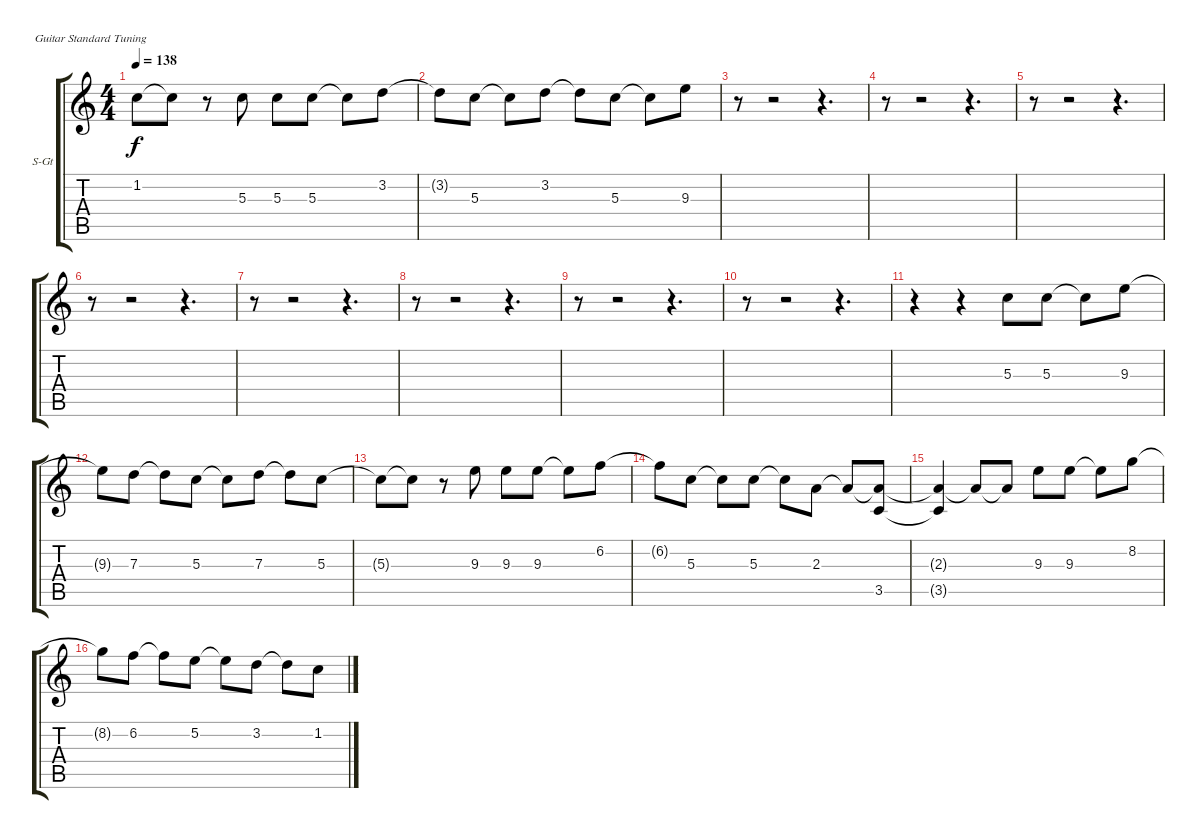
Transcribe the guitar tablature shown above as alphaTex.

\bracketExtendMode groupsimilarinstruments
\firstSystemTrackNameOrientation horizontal
\otherSystemsTrackNameOrientation horizontal
\track ("Äîðîæêà 3" "S-Gt") {instrument electricgrandpiano}
\staff {score tabs}
\tuning (E4 B3 G3 D3 A2 E2)
\displaytranspose 12
\ts (4 4)
\tempo 138
\clef g2
\ks c
1.2{t}.8{dy f} 1.2{t}.8 r.8 5.3.8 5.3.8 5.3.8 5.3{t}.8 3.2.8 |
3.2{t}.8 5.3.8 5.3{t}.8 3.2.8 3.2{t}.8 5.3.8 5.3{t}.8 9.3.8 |
r.8 r.2 r.4{d} |
r.8 r.2 r.4{d} |
r.8 r.2 r.4{d} |
r.8 r.2 r.4{d} |
r.8 r.2 r.4{d} |
r.8 r.2 r.4{d} |
r.8 r.2 r.4{d} |
r.8 r.2 r.4{d} |
r.4 r.4 5.3.8 5.3.8 5.3{t}.8 9.3.8 |
9.3{t}.8 7.3.8 7.3{t}.8 5.3.8 5.3{t}.8 7.3.8 7.3{t}.8 5.3.8 |
5.3{t}.8 5.3{t}.8 r.8 9.3.8 9.3.8 9.3.8 9.3{t}.8 6.2.8 |
6.2{t}.8 5.3.8 5.3{t}.8 5.3.8 5.3{t}.8 2.3.8 2.3{t}.8 (3.5 2.3{t}).8 |
(3.5{t} 2.3{t}).4 2.3{t}.8 2.3{t}.8 9.3.8 9.3.8 9.3{t}.8 8.2.8 |
8.2{t}.8 6.2.8 6.2{t}.8 5.2.8 5.2{t}.8 3.2.8 3.2{t}.8 1.2.8
